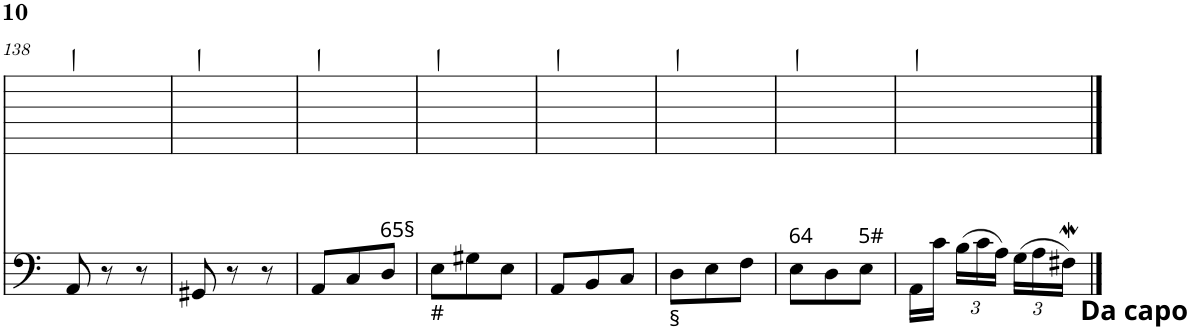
**kern	**kern
*part2	*part1
*staff2	*staff1
*I"(2)	*I"Lute (tablature)
!!LO:PB:g=z
*clefF4	*
*k[]	*k[]
*M3/8	*M3/8
=138	=138
8AA/	4.r
8r	.
8r	.
=139	=139
8GG#X/	4.r
8r	.
8r	.
=140	=140
8AA/L	4.r
8C/	.
!LO:TX:a:t=65§	!
8D/J	.
=141	=141
!LO:TX:b:t=#	!
8E\L	4.r
8G#X\	.
8E\J	.
=142	=142
8AA/L	4.r
8BB/	.
8C/J	.
=143	=143
!LO:TX:b:t=§	!
8D\L	4.r
8E\	.
8F\J	.
=144	=144
!LO:TX:a:t=64	!
8E\L	4.r
8D\	.
!LO:TX:a:t=5#	!
8E\J	.
=145	=145
16AA\LL	4.r
16c\JJ	.
*Xbrackettup	*
(>24B\LL	.
24c\	.
24A\JJ)	.
(>24G\LL	.
24A\	.
24F#X>\JJ)	.
==	==
*-	*-
